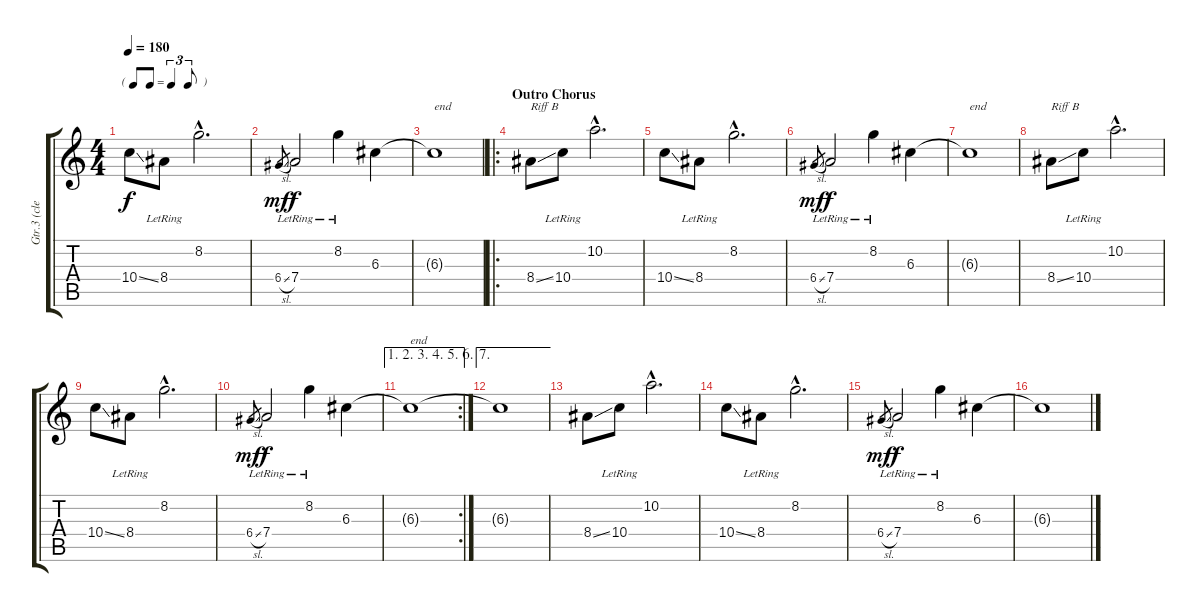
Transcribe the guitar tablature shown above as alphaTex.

\track ("Gtr.3 (clean)" "Gtr.3 (cle") {instrument electricguitarjazz}
\staff {score tabs}
\tuning (E4 B3 G3 D3 A2 E2) {hide}
\ts (4 4)
\tf triplet8th
\tempo 180
\clef g2
\ks c
10.4{ss}.8{dy f} 8.4{lr}.8 8.2{hac}.2{d} |
6.4{sl}.8{gr dy mf} 7.4{lr}.2{dy f} 8.2{lr}.4 6.3.4 |
6.3{t}.1{txt "end"} |
\ro
\section ("" "Outro Chorus")
8.4{ss}.8{txt "Riff B"} 10.4{lr}.8 10.2{hac}.2{d} |
10.4{ss}.8 8.4{lr}.8 8.2{hac}.2{d} |
6.4{sl}.8{gr dy mf} 7.4{lr}.2{dy f} 8.2{lr}.4 6.3.4 |
6.3{t}.1{txt "end"} |
8.4{ss}.8{txt "Riff B"} 10.4{lr}.8 10.2{hac}.2{d} |
10.4{ss}.8 8.4{lr}.8 8.2{hac}.2{d} |
6.4{sl}.8{gr dy mf} 7.4{lr}.2{dy f} 8.2{lr}.4 6.3.4 |
\ae (1 2 3 4 5 6)
\rc 2
6.3{t}.1{txt "end"} |
\ae 7
6.3{t}.1 |
8.4{ss}.8 10.4{lr}.8 10.2{hac}.2{d} |
10.4{ss}.8 8.4{lr}.8 8.2{hac}.2{d} |
6.4{sl}.8{gr dy mf} 7.4{lr}.2{dy f} 8.2{lr}.4 6.3.4 |
6.3{t}.1
